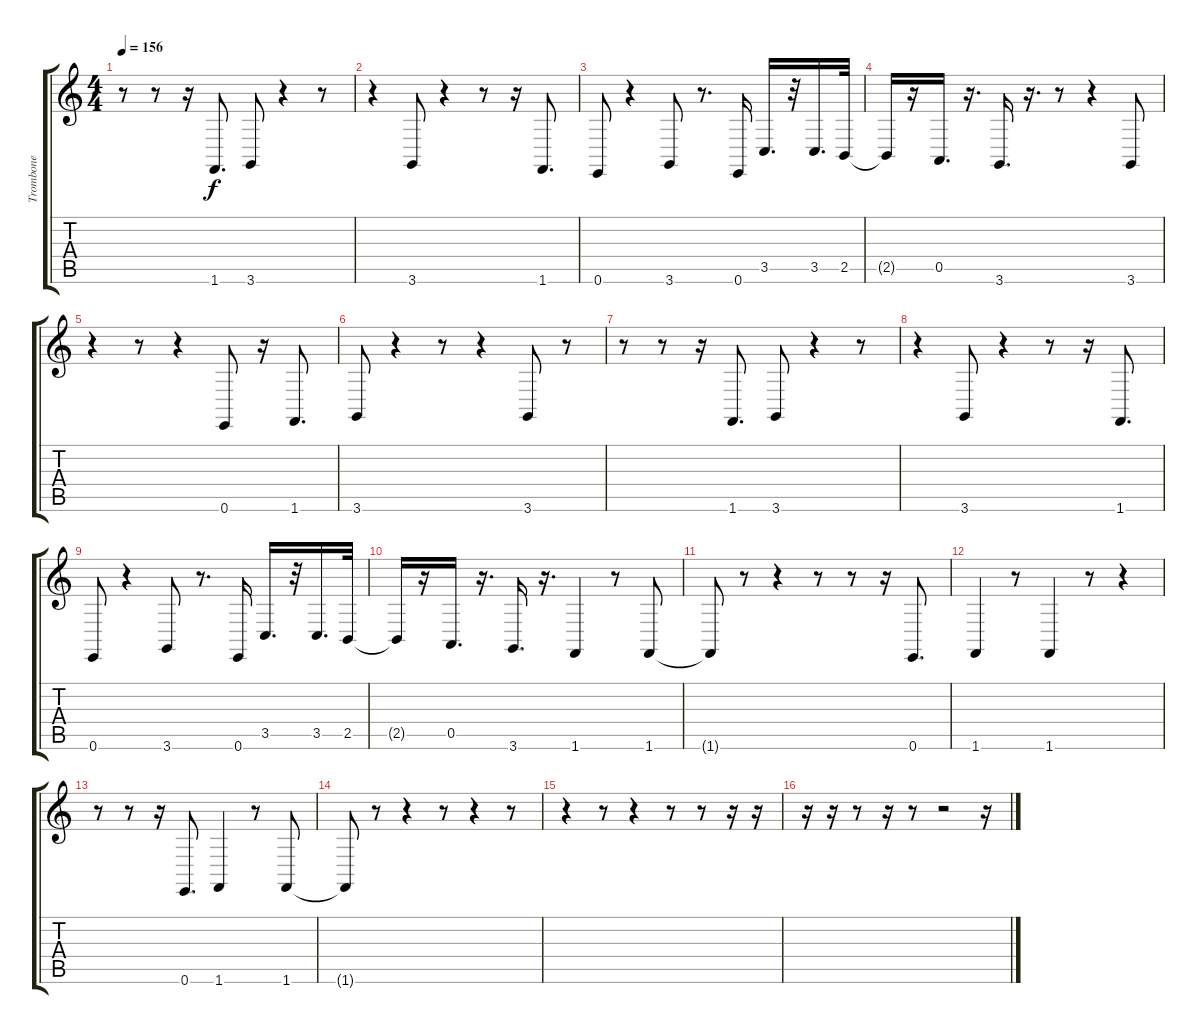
\track ("Trombone" "Trombone") {instrument trombone}
\staff {score tabs}
\tuning (E4 B3 G3 D3 A2 E2) {hide}
\ts (4 4)
\tempo 156
\clef g2
\ks c
r.8{dy f} r.8 r.16 1.6.8{d} 3.6.8 r.4 r.8 |
r.4 3.6.8 r.4 r.8 r.16 1.6.8{d} |
0.6.8 r.4 3.6.8 r.8{d} 0.6.16 3.5.16{d} r.32 3.5.16{d} 2.5.32 |
2.5{t}.16 r.16 0.5.16{d} r.16{d} 3.6.16{d} r.16{d} r.8 r.4 3.6.8 |
r.4 r.8 r.4 0.6.8 r.16 1.6.8{d} |
3.6.8 r.4 r.8 r.4 3.6.8 r.8 |
r.8 r.8 r.16 1.6.8{d} 3.6.8 r.4 r.8 |
r.4 3.6.8 r.4 r.8 r.16 1.6.8{d} |
0.6.8 r.4 3.6.8 r.8{d} 0.6.16 3.5.16{d} r.32 3.5.16{d} 2.5.32 |
2.5{t}.16 r.16 0.5.16{d} r.16{d} 3.6.16{d} r.16{d} 1.6.4 r.8 1.6.8 |
1.6{t}.8 r.8 r.4 r.8 r.8 r.16 0.6.8{d} |
1.6.4 r.8 1.6.4 r.8 r.4 |
r.8 r.8 r.16 0.6.8{d} 1.6.4 r.8 1.6.8 |
1.6{t}.8 r.8 r.4 r.8 r.4 r.8 |
r.4 r.8 r.4 r.8 r.8 r.16 r.16 |
r.16 r.16 r.8 r.16 r.8 r.2 r.16
